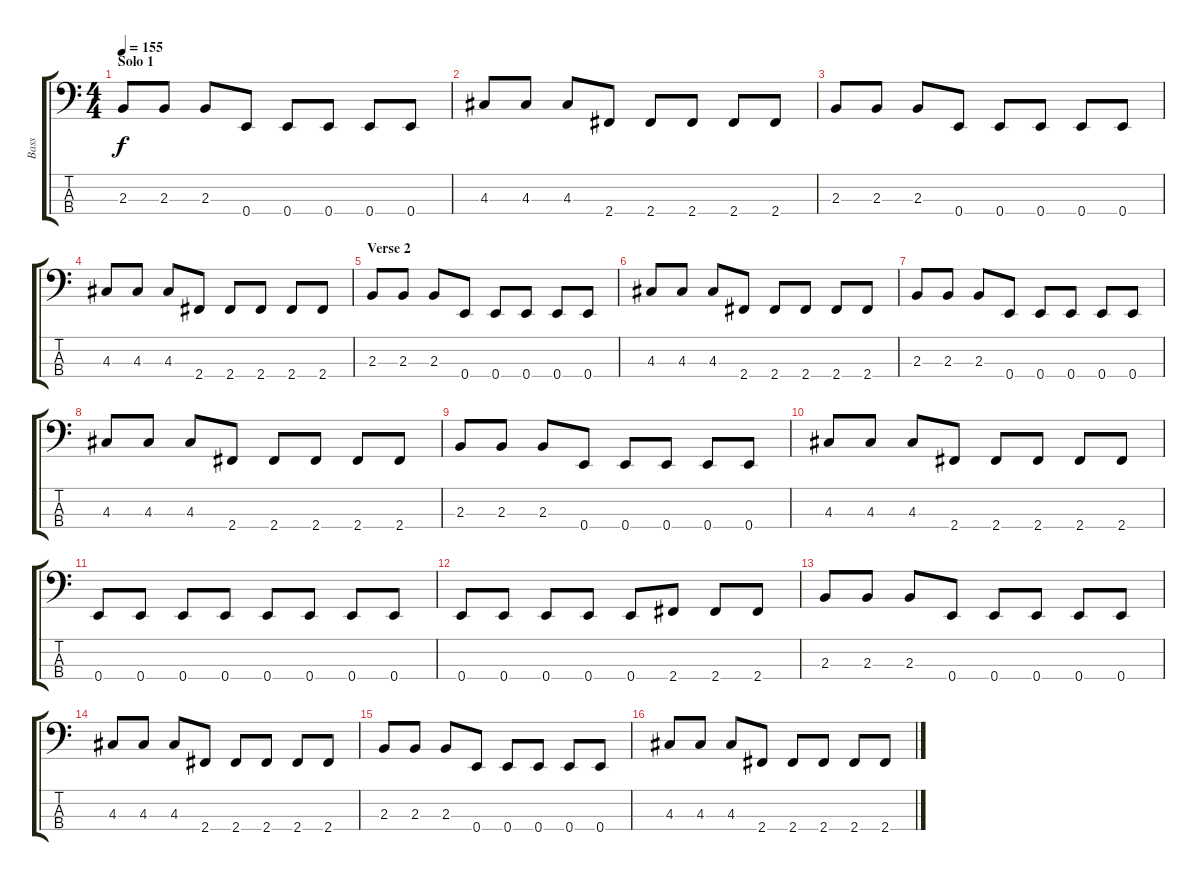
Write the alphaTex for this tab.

\track ("Bass" "Bass") {instrument electricbassfinger}
\staff {score tabs}
\tuning (G2 D2 A1 E1) {hide}
\ts (4 4)
\section ("" "Solo 1")
\tempo 155
\clef f4
\ks c
2.3.8{dy f} 2.3.8 2.3.8 0.4.8 0.4.8 0.4.8 0.4.8 0.4.8 |
4.3.8 4.3.8 4.3.8 2.4.8 2.4.8 2.4.8 2.4.8 2.4.8 |
2.3.8 2.3.8 2.3.8 0.4.8 0.4.8 0.4.8 0.4.8 0.4.8 |
4.3.8 4.3.8 4.3.8 2.4.8 2.4.8 2.4.8 2.4.8 2.4.8 |
\section ("" "Verse 2")
2.3.8 2.3.8 2.3.8 0.4.8 0.4.8 0.4.8 0.4.8 0.4.8 |
4.3.8 4.3.8 4.3.8 2.4.8 2.4.8 2.4.8 2.4.8 2.4.8 |
2.3.8 2.3.8 2.3.8 0.4.8 0.4.8 0.4.8 0.4.8 0.4.8 |
4.3.8 4.3.8 4.3.8 2.4.8 2.4.8 2.4.8 2.4.8 2.4.8 |
2.3.8 2.3.8 2.3.8 0.4.8 0.4.8 0.4.8 0.4.8 0.4.8 |
4.3.8 4.3.8 4.3.8 2.4.8 2.4.8 2.4.8 2.4.8 2.4.8 |
0.4.8 0.4.8 0.4.8 0.4.8 0.4.8 0.4.8 0.4.8 0.4.8 |
0.4.8 0.4.8 0.4.8 0.4.8 0.4.8 2.4.8 2.4.8 2.4.8 |
2.3.8 2.3.8 2.3.8 0.4.8 0.4.8 0.4.8 0.4.8 0.4.8 |
4.3.8 4.3.8 4.3.8 2.4.8 2.4.8 2.4.8 2.4.8 2.4.8 |
2.3.8 2.3.8 2.3.8 0.4.8 0.4.8 0.4.8 0.4.8 0.4.8 |
4.3.8 4.3.8 4.3.8 2.4.8 2.4.8 2.4.8 2.4.8 2.4.8
